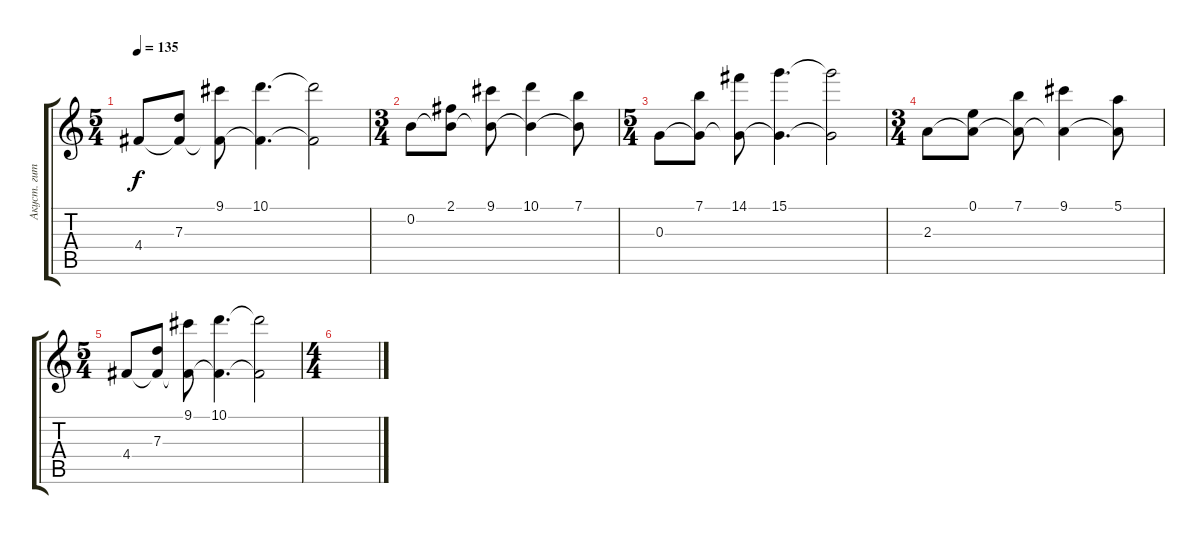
\track ("Акуст. гитара" "Акуст. гит") {instrument acousticguitarsteel}
\staff {score tabs}
\tuning (E4 B3 G3 D3 A2 E2) {hide}
\ts (5 4)
\tempo 135
\clef g2
\ks c
4.4.8{dy f} (7.3 4.4{t}).8 (9.1 4.4{t}).8 (10.1 4.4{t}).4{d} (10.1{t} 4.4{t}).2 |
\ts (3 4)
0.2.8 (2.1 0.2{t}).8 (9.1 0.2{t}).8 (10.1 0.2{t}).4 (7.1 0.2{t}).8 |
\ts (5 4)
0.3.8 (7.1 0.3{t}).8 (14.1 0.3{t}).8 (15.1 0.3{t}).4{d} (15.1{t} 0.3{t}).2 |
\ts (3 4)
2.3.8 (0.1 2.3{t}).8 (7.1 2.3{t}).8 (9.1 2.3{t}).4 (5.1 2.3{t}).8 |
\ts (5 4)
4.4.8 (7.3 4.4{t}).8 (9.1 4.4{t}).8 (10.1 4.4{t}).4{d} (10.1{t} 4.4{t}).2 |
\ts (4 4)
